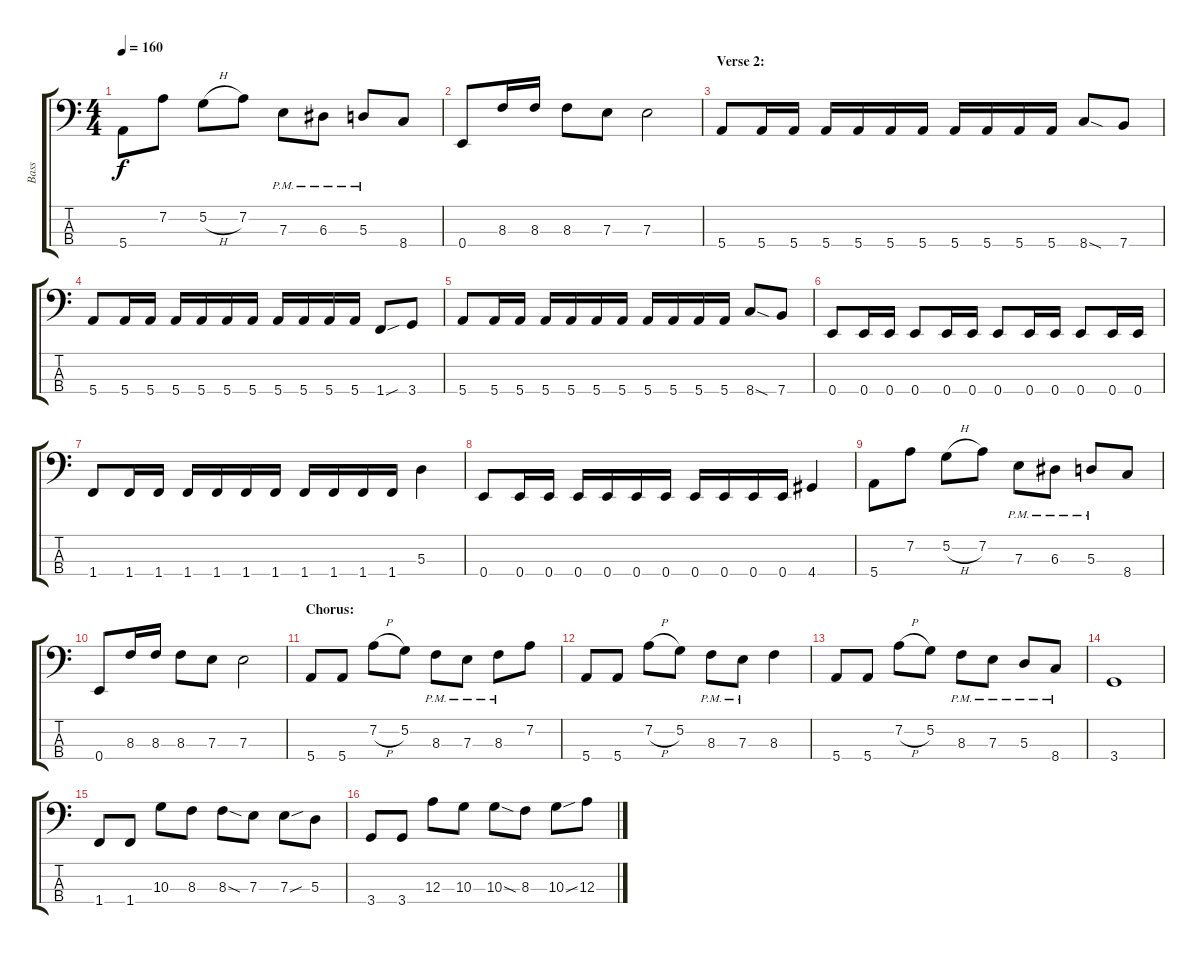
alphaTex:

\track ("Bass" "Bass") {instrument electricbasspick}
\staff {score tabs}
\tuning (G2 D2 A1 E1) {hide}
\ts (4 4)
\tempo 160
\clef f4
\ks c
5.4.8{dy f} 7.2.8 5.2{h}.8 7.2.8 7.3{pm}.8 6.3{pm}.8 5.3{pm}.8 8.4.8 |
0.4.8 8.3.16 8.3.16 8.3.8 7.3.8 7.3.2 |
\section ("" "Verse 2:")
5.4.8 5.4.16 5.4.16 5.4.16 5.4.16 5.4.16 5.4.16 5.4.16 5.4.16 5.4.16 5.4.16 8.4{sod}.8 7.4.8 |
5.4.8 5.4.16 5.4.16 5.4.16 5.4.16 5.4.16 5.4.16 5.4.16 5.4.16 5.4.16 5.4.16 1.4{sou}.8 3.4.8 |
5.4.8 5.4.16 5.4.16 5.4.16 5.4.16 5.4.16 5.4.16 5.4.16 5.4.16 5.4.16 5.4.16 8.4{sod}.8 7.4.8 |
0.4.8 0.4.16 0.4.16 0.4.8 0.4.16 0.4.16 0.4.8 0.4.16 0.4.16 0.4.8 0.4.16 0.4.16 |
1.4.8 1.4.16 1.4.16 1.4.16 1.4.16 1.4.16 1.4.16 1.4.16 1.4.16 1.4.16 1.4.16 5.3.4 |
0.4.8 0.4.16 0.4.16 0.4.16 0.4.16 0.4.16 0.4.16 0.4.16 0.4.16 0.4.16 0.4.16 4.4.4 |
5.4.8 7.2.8 5.2{h}.8 7.2.8 7.3{pm}.8 6.3{pm}.8 5.3{pm}.8 8.4.8 |
0.4.8 8.3.16 8.3.16 8.3.8 7.3.8 7.3.2 |
\section ("" "Chorus:")
5.4.8 5.4.8 7.2{h}.8 5.2.8 8.3{pm}.8 7.3{pm}.8 8.3{pm}.8 7.2.8 |
5.4.8 5.4.8 7.2{h}.8 5.2.8 8.3{pm}.8 7.3{pm}.8 8.3.4 |
5.4.8 5.4.8 7.2{h}.8 5.2.8 8.3{pm}.8 7.3{pm}.8 5.3{pm}.8 8.4{pm}.8 |
3.4.1 |
1.4.8 1.4.8 10.3.8 8.3.8 8.3{sod}.8 7.3.8 7.3{sou}.8 5.3.8 |
3.4.8 3.4.8 12.3.8 10.3.8 10.3{sod}.8 8.3.8 10.3{sou}.8 12.3.8
